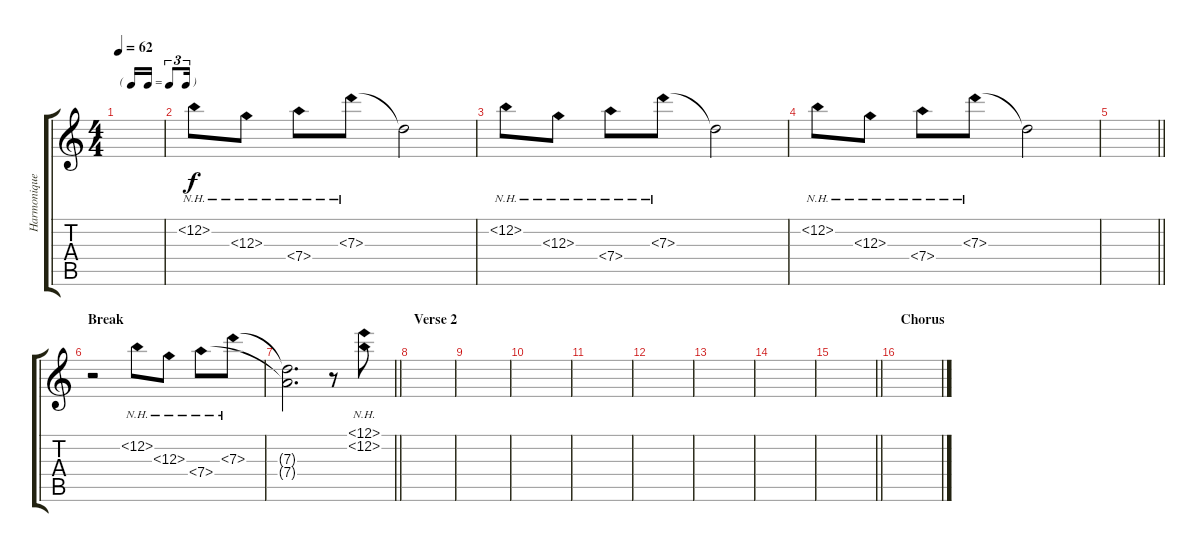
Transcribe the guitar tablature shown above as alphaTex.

\track ("Harmoniques" "Harmonique") {instrument acousticguitarsteel}
\staff {score tabs}
\tuning (E4 B3 G3 D3 A2 E2) {hide}
\ts (4 4)
\tf triplet16th
\tempo 62
\clef g2
\ks c
|
12.2{nh}.8 12.3{nh}.8 7.4{nh}.8 7.3{nh}.8 7.3{t}.2 |
12.2{nh}.8 12.3{nh}.8 7.4{nh}.8 7.3{nh}.8 7.3{t}.2 |
12.2{nh}.8 12.3{nh}.8 7.4{nh}.8 7.3{nh}.8 7.3{t}.2 |
\barLineRight lightlight
|
\section ("" "Break")
r.2 12.2{nh}.8 12.3{nh}.8 7.4{nh}.8 7.3{nh}.8 |
\barLineRight lightlight
(7.3{t} 7.4{t}).2{d} r.8 (12.1{nh} 12.2{nh}).8 |
\section ("" "Verse 2")
|
|
|
|
|
|
|
\barLineRight lightlight
|
\section ("" "Chorus")
